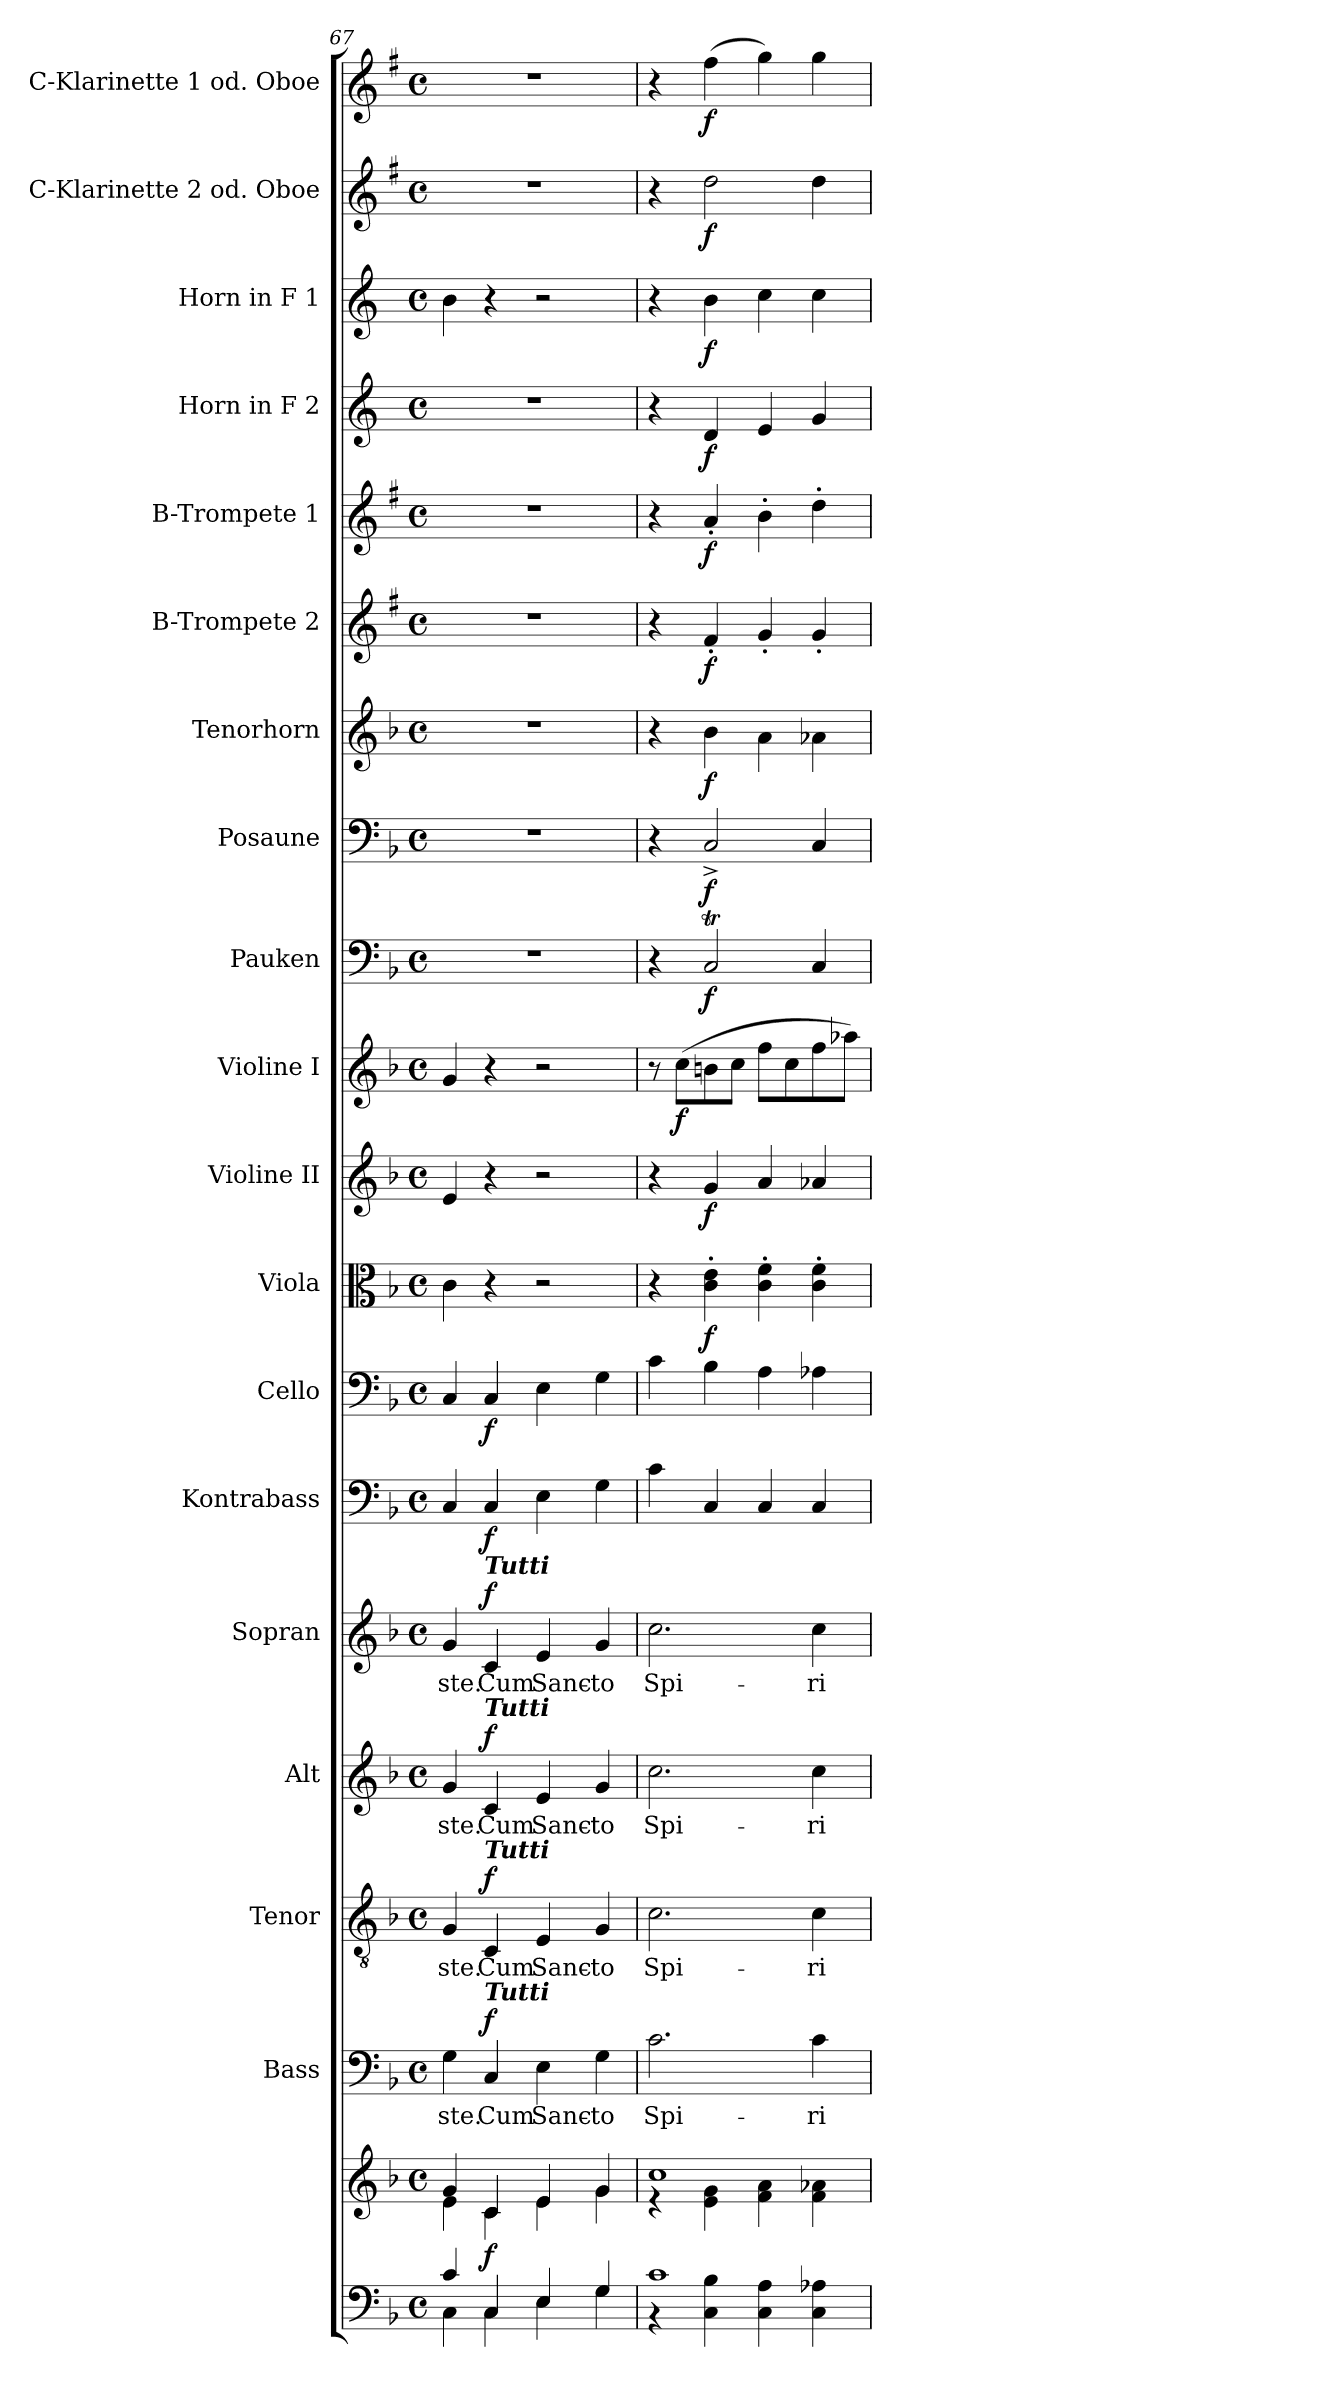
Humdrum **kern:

**kern	**kern	**dynam	**kern	**text	**dynam	**kern	**text	**dynam	**kern	**text	**dynam	**kern	**text	**dynam	**kern	**dynam	**kern	**dynam	**kern	**dynam	**kern	**dynam	**kern	**dynam	**kern	**dynam	**kern	**dynam	**kern	**dynam	**kern	**dynam	**kern	**dynam	**kern	**dynam	**kern	**dynam	**kern	**dynam	**kern	**dynam
*part19	*part19	*part19	*part18	*part18	*part18	*part17	*part17	*part17	*part16	*part16	*part16	*part15	*part15	*part15	*part14	*part14	*part13	*part13	*part12	*part12	*part11	*part11	*part10	*part10	*part9	*part9	*part8	*part8	*part7	*part7	*part6	*part6	*part5	*part5	*part4	*part4	*part3	*part3	*part2	*part2	*part1	*part1
*staff20	*staff19	*staff19/20	*staff18	*staff18	*staff18	*staff17	*staff17	*staff17	*staff16	*staff16	*staff16	*staff15	*staff15	*staff15	*staff14	*staff14	*staff13	*staff13	*staff12	*staff12	*staff11	*staff11	*staff10	*staff10	*staff9	*staff9	*staff8	*staff8	*staff7	*staff7	*staff6	*staff6	*staff5	*staff5	*staff4	*staff4	*staff3	*staff3	*staff2	*staff2	*staff1	*staff1
*	*	*	*I"Bass	*	*	*I"Tenor	*	*	*I"Alt	*	*	*I"Sopran	*	*	*I"Kontrabass	*	*I"Cello	*	*I"Viola	*	*I"Violine II	*	*I"Violine I	*	*I"Pauken	*	*I"Posaune	*	*I"Tenorhorn	*	*I"B-Trompete 2	*	*I"B-Trompete 1	*	*I"Horn in F 2	*	*I"Horn in F 1	*	*I"C-Klarinette 2 od. Oboe	*	*I"C-Klarinette 1 od. Oboe	*
*	*	*	*I'B.	*	*	*I'T.	*	*	*I'A.	*	*	*I'S.	*	*	*I'Kb.	*	*	*	*I'Vla.	*	*I'Vl. II	*	*I'Vl. I	*	*I'Pk.	*	*I'Pos.	*	*I'T. Hrn.	*	*I'B Trp. 2	*	*I'B Trp. 1	*	*	*	*	*	*I'C Kl. 2	*	*I'C Kl. 1	*
*clefF4	*clefG2	*	*clefF4	*	*	*clefGv2	*	*	*clefG2	*	*	*clefG2	*	*	*clefF4	*	*clefF4	*	*clefC3	*	*clefG2	*	*clefG2	*	*clefF4	*	*clefF4	*	*clefG2	*	*clefG2	*	*clefG2	*	*clefG2	*	*clefG2	*	*clefG2	*	*clefG2	*
*	*	*	*	*	*	*	*	*	*	*	*	*	*	*	*ITrd7c12	*	*	*	*	*	*	*	*	*	*	*	*	*	*ITrd8c14	*	*ITrd1c2	*	*ITrd1c2	*	*ITrd4c7	*	*ITrd4c7	*	*ITrd1c2	*	*ITrd1c2	*
*k[b-]	*k[b-]	*	*k[b-]	*	*	*k[b-]	*	*	*k[b-]	*	*	*k[b-]	*	*	*k[b-]	*	*k[b-]	*	*k[b-]	*	*k[b-]	*	*k[b-]	*	*k[b-]	*	*k[b-]	*	*k[b-]	*	*k[b-]	*	*k[b-]	*	*k[b-]	*	*k[b-]	*	*k[b-]	*	*k[b-]	*
*F:	*F:	*	*F:	*	*	*F:	*	*	*F:	*	*	*F:	*	*	*F:	*	*F:	*	*F:	*	*F:	*	*F:	*	*F:	*	*F:	*	*F:	*	*F:	*	*F:	*	*F:	*	*F:	*	*F:	*	*F:	*
*M4/4	*M4/4	*	*M4/4	*	*	*M4/4	*	*	*M4/4	*	*	*M4/4	*	*	*M4/4	*	*M4/4	*	*M4/4	*	*M4/4	*	*M4/4	*	*M4/4	*	*M4/4	*	*M4/4	*	*M4/4	*	*M4/4	*	*M4/4	*	*M4/4	*	*M4/4	*	*M4/4	*
*met(c)	*met(c)	*	*met(c)	*	*	*met(c)	*	*	*met(c)	*	*	*met(c)	*	*	*met(c)	*	*met(c)	*	*met(c)	*	*met(c)	*	*met(c)	*	*met(c)	*	*met(c)	*	*met(c)	*	*met(c)	*	*met(c)	*	*met(c)	*	*met(c)	*	*met(c)	*	*met(c)	*
=67	=67	=67	=67	=67	=67	=67	=67	=67	=67	=67	=67	=67	=67	=67	=67	=67	=67	=67	=67	=67	=67	=67	=67	=67	=67	=67	=67	=67	=67	=67	=67	=67	=67	=67	=67	=67	=67	=67	=67	=67	=67	=67
*^	*^	*	*	*	*	*	*	*	*	*	*	*	*	*	*	*	*	*	*	*	*	*	*	*	*	*	*	*	*	*	*	*	*	*	*	*	*	*	*	*	*	*
!	!	!	!	!	!	!LO:LY:b	!	!	!LO:LY:b	!	!	!LO:LY:b	!	!	!LO:LY:b	!	!	!	!	!	!	!	!	!	!	!	!	!	!	!	!	!	!	!	!	!	!	!	!	!	!	!	!	!
4c/	4C\	4g/	4e\	.	4G\	-ste.	.	4G/	-ste.	.	4g/	-ste.	.	4g/	-ste.	.	4CC/	.	4C/	.	4c\	.	4e/	.	4g/	.	1r	.	1r	.	1r	.	1r	.	1r	.	1r	.	4e\	.	1r	.	1r	.
!	!	!	!	!	!	!	!	!	!	!	!	!	!	!LO:TX:a:Bi:t=Tutti	!	!	!	!	!	!	!	!	!	!	!	!	!	!	!	!	!	!	!	!	!	!	!	!	!	!	!	!	!	!
!	!	!	!	!	!	!	!	!	!	!	!LO:TX:a:Bi:t=Tutti	!	!	!	!	!	!	!	!	!	!	!	!	!	!	!	!	!	!	!	!	!	!	!	!	!	!	!	!	!	!	!	!	!
!	!	!	!	!	!	!	!	!LO:TX:a:Bi:t=Tutti	!	!	!	!	!	!	!	!	!	!	!	!	!	!	!	!	!	!	!	!	!	!	!	!	!	!	!	!	!	!	!	!	!	!	!	!
!	!	!	!	!	!LO:TX:a:Bi:t=Tutti	!	!	!	!	!	!	!	!	!	!	!	!	!	!	!	!	!	!	!	!	!	!	!	!	!	!	!	!	!	!	!	!	!	!	!	!	!	!	!
!	!	!	!	!LO:DY:b	!	!LO:LY:b	!LO:DY:a	!	!LO:LY:b	!LO:DY:a	!	!LO:LY:b	!LO:DY:a	!	!LO:LY:b	!LO:DY:a	!	!LO:DY:b	!	!LO:DY:b	!	!	!	!	!	!	!	!	!	!	!	!	!	!	!	!	!	!	!	!	!	!	!	!
4C/	4C\	4c/	4c\	f	4C/	Cum	f	4C/	Cum	f	4c/	Cum	f	4c/	Cum	f	4CC/	f	4C/	f	4r	.	4r	.	4r	.	.	.	.	.	.	.	.	.	.	.	.	.	4r	.	.	.	.	.
!	!	!	!	!	!	!LO:LY:b	!	!	!LO:LY:b	!	!	!LO:LY:b	!	!	!LO:LY:b	!	!	!	!	!	!	!	!	!	!	!	!	!	!	!	!	!	!	!	!	!	!	!	!	!	!	!	!	!
4E/	4E\	4e/	4e\	.	4E\	Sanc-	.	4E/	Sanc-	.	4e/	Sanc-	.	4e/	Sanc-	.	4EE\	.	4E\	.	2r	.	2r	.	2r	.	.	.	.	.	.	.	.	.	.	.	.	.	2r	.	.	.	.	.
!	!	!	!	!	!	!LO:LY:b	!	!	!LO:LY:b	!	!	!LO:LY:b	!	!	!LO:LY:b	!	!	!	!	!	!	!	!	!	!	!	!	!	!	!	!	!	!	!	!	!	!	!	!	!	!	!	!	!
4G/	4G\	4g/	4g\	.	4G\	-to	.	4G/	-to	.	4g/	-to	.	4g/	-to	.	4GG\	.	4G\	.	.	.	.	.	.	.	.	.	.	.	.	.	.	.	.	.	.	.	.	.	.	.	.	.
=68	=68	=68	=68	=68	=68	=68	=68	=68	=68	=68	=68	=68	=68	=68	=68	=68	=68	=68	=68	=68	=68	=68	=68	=68	=68	=68	=68	=68	=68	=68	=68	=68	=68	=68	=68	=68	=68	=68	=68	=68	=68	=68	=68	=68
!	!	!	!	!	!	!LO:LY:b	!	!	!LO:LY:b	!	!	!LO:LY:b	!	!	!LO:LY:b	!	!	!	!	!	!	!	!	!	!	!	!	!	!	!	!	!	!	!	!	!	!	!	!	!	!	!	!	!
1c	4r	1cc	4re	.	2.c\	Spi-	.	2.c\	Spi-	.	2.cc\	Spi-	.	2.cc\	Spi-	.	4C\	.	4c\	.	4r	.	4r	.	8r	.	4r	.	4r	.	4r	.	4r	.	4r	.	4r	.	4r	.	4r	.	4r	.
!	!	!	!	!	!	!	!	!	!	!	!	!	!	!	!	!	!	!	!	!	!	!	!	!	!	!LO:DY:b	!	!	!	!	!	!	!	!	!	!	!	!	!	!	!	!	!	!
.	.	.	.	.	.	.	.	.	.	.	.	.	.	.	.	.	.	.	.	.	.	.	.	.	(>8cc\L	f	.	.	.	.	.	.	.	.	.	.	.	.	.	.	.	.	.	.
!	!	!	!	!	!	!	!	!	!	!	!	!	!	!	!	!	!	!	!	!	!	!LO:DY:b	!	!LO:DY:b	!	!	!	!LO:DY:b	!	!LO:DY:b	!	!LO:DY:b	!	!LO:DY:b	!	!LO:DY:b	!	!LO:DY:b	!	!LO:DY:b	!	!LO:DY:b	!	!LO:DY:b
.	4C\ 4B-\	.	4e\ 4g\	.	.	.	.	.	.	.	.	.	.	.	.	.	4CC/	.	4B-\	.	4c\'> 4e\'>	f	4g/	f	8bn\	.	2CT/	f	2C^</	f	4B-\	f	4e'</	f	4g'</	f	4G/	f	4e\	f	2cc\	f	(>4ee\	f
.	.	.	.	.	.	.	.	.	.	.	.	.	.	.	.	.	.	.	.	.	.	.	.	.	8cc\J	.	.	.	.	.	.	.	.	.	.	.	.	.	.	.	.	.	.	.
.	4C\ 4A\	.	4f\ 4a\	.	.	.	.	.	.	.	.	.	.	.	.	.	4CC/	.	4A\	.	4c\'> 4f\'>	.	4a/	.	8ff\L	.	.	.	.	.	4A\	.	4f'</	.	4a'>\	.	4A/	.	4f\	.	.	.	4ff\)	.
.	.	.	.	.	.	.	.	.	.	.	.	.	.	.	.	.	.	.	.	.	.	.	.	.	8cc\	.	.	.	.	.	.	.	.	.	.	.	.	.	.	.	.	.	.	.
!	!	!	!	!	!	!LO:LY:b	!	!	!LO:LY:b	!	!	!LO:LY:b	!	!	!LO:LY:b	!	!	!	!	!	!	!	!	!	!	!	!	!	!	!	!	!	!	!	!	!	!	!	!	!	!	!	!	!
.	4C\ 4A-X\	.	4f\ 4a-X\	.	4c\	-ri-	.	4c\	-ri-	.	4cc\	-ri-	.	4cc\	-ri-	.	4CC/	.	4A-X\	.	4c\'> 4f\'>	.	4a-X/	.	8ff\	.	4C/	.	4C/	.	4A-X\	.	4f'</	.	4cc'>\	.	4c/	.	4f\	.	4cc\	.	4ff\	.
.	.	.	.	.	.	.	.	.	.	.	.	.	.	.	.	.	.	.	.	.	.	.	.	.	8aa-X\J)	.	.	.	.	.	.	.	.	.	.	.	.	.	.	.	.	.	.	.
*v	*v	*	*	*	*	*	*	*	*	*	*	*	*	*	*	*	*	*	*	*	*	*	*	*	*	*	*	*	*	*	*	*	*	*	*	*	*	*	*	*	*	*	*	*
*	*v	*v	*	*	*	*	*	*	*	*	*	*	*	*	*	*	*	*	*	*	*	*	*	*	*	*	*	*	*	*	*	*	*	*	*	*	*	*	*	*	*	*	*
=	=	=	=	=	=	=	=	=	=	=	=	=	=	=	=	=	=	=	=	=	=	=	=	=	=	=	=	=	=	=	=	=	=	=	=	=	=	=	=	=	=	=
*-	*-	*-	*-	*-	*-	*-	*-	*-	*-	*-	*-	*-	*-	*-	*-	*-	*-	*-	*-	*-	*-	*-	*-	*-	*-	*-	*-	*-	*-	*-	*-	*-	*-	*-	*-	*-	*-	*-	*-	*-	*-	*-
